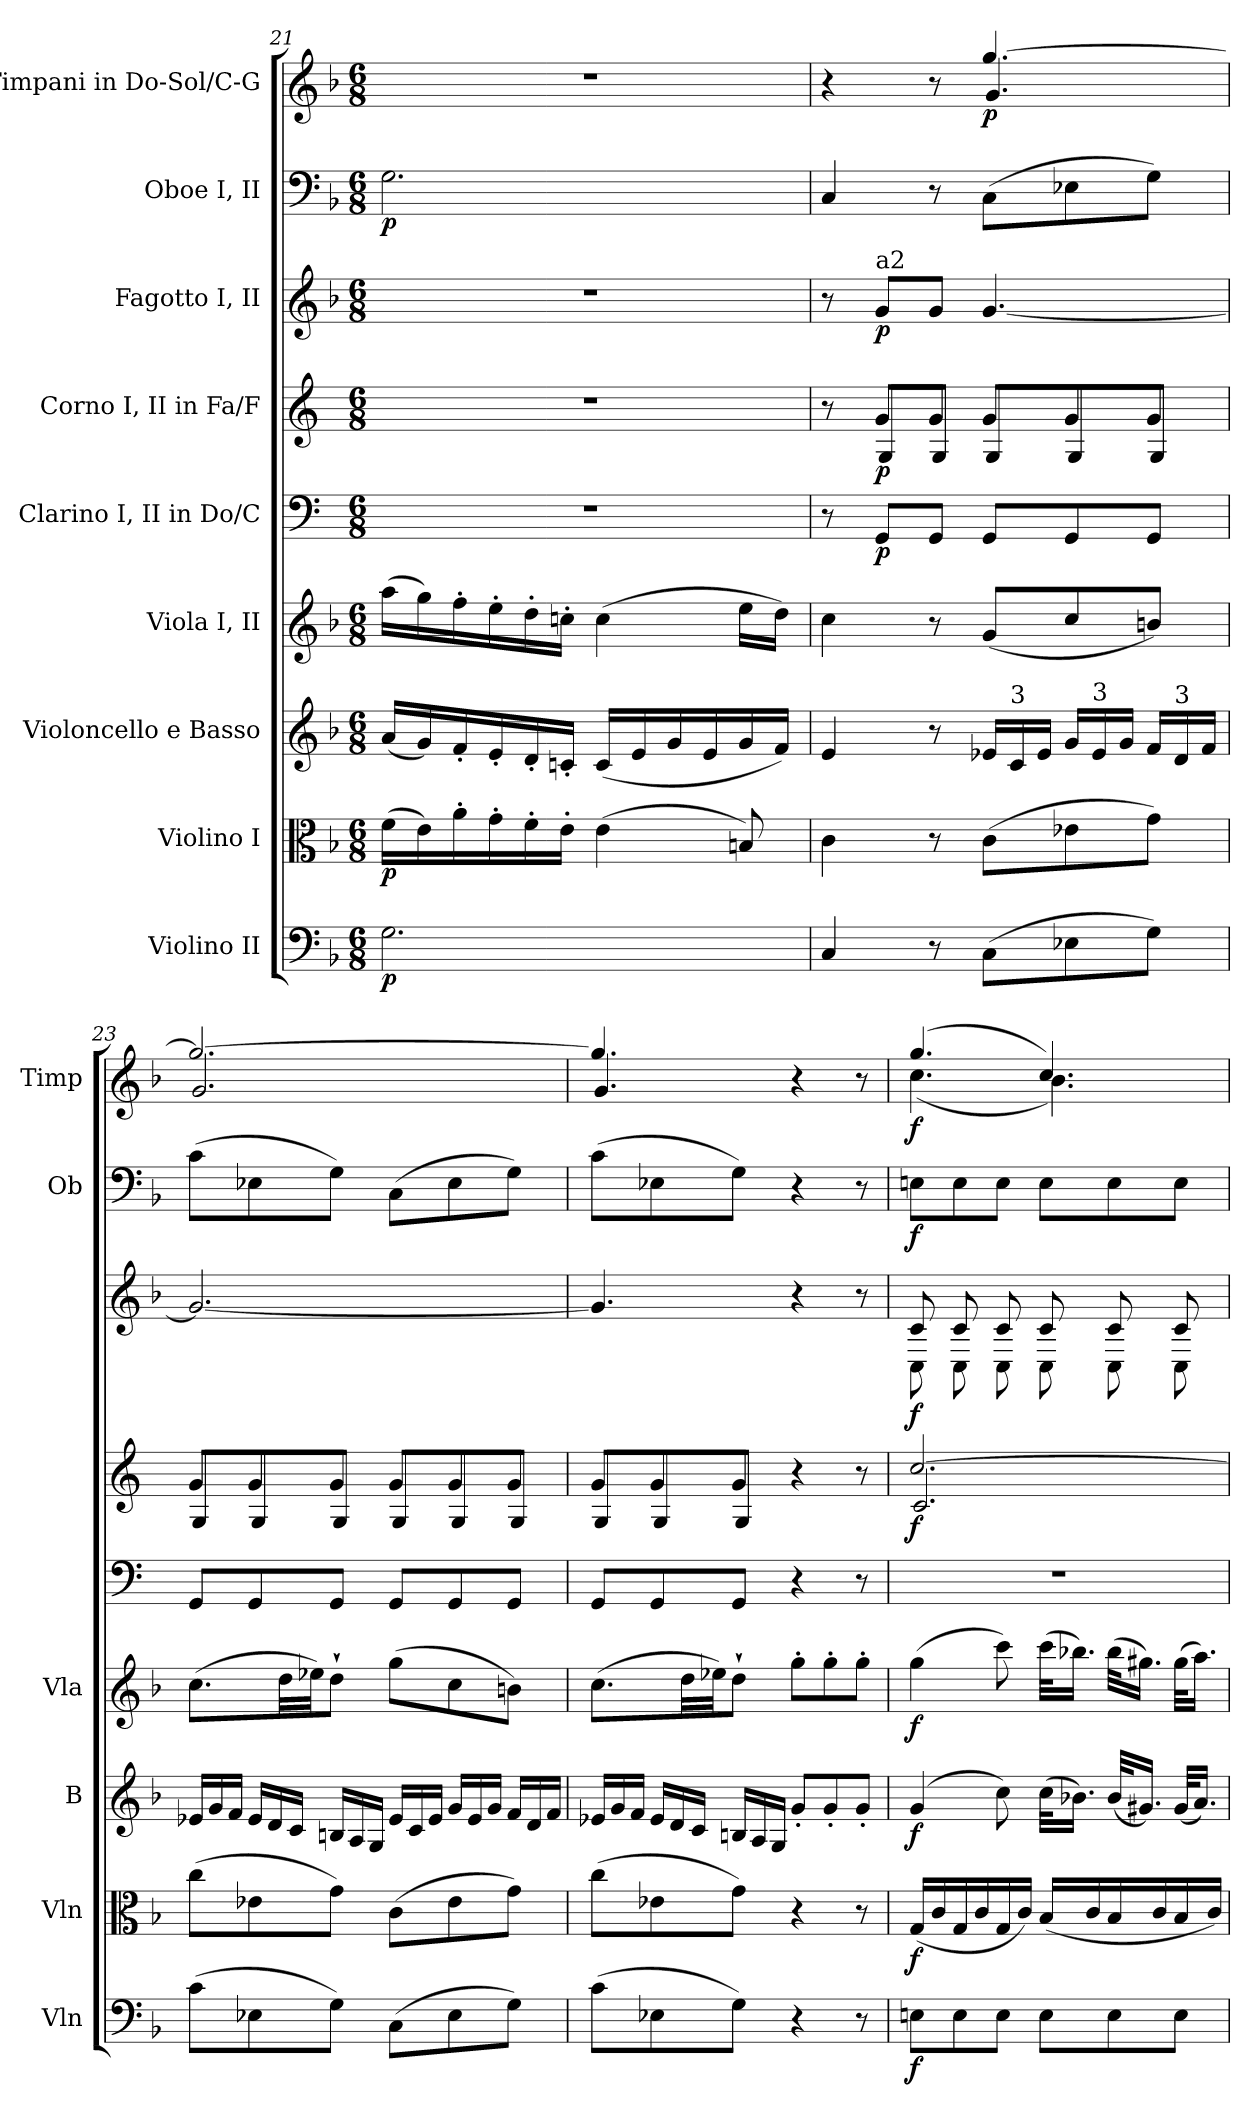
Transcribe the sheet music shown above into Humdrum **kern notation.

**kern	**dynam	**kern	**dynam	**kern	**dynam	**kern	**dynam	**kern	**dynam	**kern	**dynam	**kern	**dynam	**kern	**dynam	**kern	**dynam
*part9	*part9	*part8	*part8	*part7	*part7	*part6	*part6	*part5	*part5	*part4	*part4	*part3	*part3	*part2	*part2	*part1	*part1
*staff9	*staff9	*staff8	*staff8	*staff7	*staff7	*staff6	*staff6	*staff5	*staff5	*staff4	*staff4	*staff3	*staff3	*staff2	*staff2	*staff1	*staff1
*I"Violino II	*	*I"Violino I	*	*I"Violoncello e Basso	*	*I"Viola I, II	*	*I"Clarino I, II in Do/C	*	*I"Corno I, II in Fa/F	*	*I"Fagotto I, II	*	*I"Oboe I, II	*	*I"Timpani in Do-Sol/C-G	*
*I'Vln	*	*I'Vln	*	*I'B	*	*I'Vla	*	*	*	*	*	*	*	*I'Ob	*	*I'Timp	*
*clefF4	*	*clefC3	*	*clefG2	*	*clefG2	*	*clefF4	*	*clefG2	*	*clefG2	*	*clefF4	*	*clefG2	*
*	*	*	*	*	*	*	*	*	*	*ITrd1c2	*	*ITrd0c7	*	*	*	*	*
*k[b-]	*	*k[b-]	*	*k[b-]	*	*k[b-]	*	*k[]	*	*k[b-e-]	*	*k[b-]	*	*k[b-]	*	*k[b-]	*
*M6/8	*	*M6/8	*	*M6/8	*	*M6/8	*	*M6/8	*	*M6/8	*	*M6/8	*	*M6/8	*	*M6/8	*
=21	=21	=21	=21	=21	=21	=21	=21	=21	=21	=21	=21	=21	=21	=21	=21	=21	=21
2.G	p	(16fLL	p	(16aLL	.	(16aaLL	.	2.r	.	2.r	.	2.r	.	2.G	p	2.r	.
.	.	16e)	.	16g)	.	16gg)	.	.	.	.	.	.	.	.	.	.	.
.	.	16a'	.	16f'	.	16ff'	.	.	.	.	.	.	.	.	.	.	.
.	.	16g'	.	16e'	.	16ee'	.	.	.	.	.	.	.	.	.	.	.
.	.	16f'	.	16d'	.	16dd'	.	.	.	.	.	.	.	.	.	.	.
.	.	16e'JJ	.	16cn'JJ	.	16ccn'JJ	.	.	.	.	.	.	.	.	.	.	.
.	.	(4e	.	(16cLL	.	(4cc	.	.	.	.	.	.	.	.	.	.	.
.	.	.	.	16e	.	.	.	.	.	.	.	.	.	.	.	.	.
.	.	.	.	16g	.	.	.	.	.	.	.	.	.	.	.	.	.
.	.	.	.	16e	.	.	.	.	.	.	.	.	.	.	.	.	.
.	.	8Bn)	.	16g	.	16eeLL	.	.	.	.	.	.	.	.	.	.	.
.	.	.	.	16fJJ)	.	16ddJJ)	.	.	.	.	.	.	.	.	.	.	.
=22	=22	=22	=22	=22	=22	=22	=22	=22	=22	=22	=22	=22	=22	=22	=22	=22	=22
*	*	*	*	*	*	*	*	*	*	*^	*	*	*	*	*	*^	*
4C	.	4c	.	4e	.	4cc	.	8r	.	8r	8ryy	.	8r	.	4C	.	4r	4ryy	.
!	!	!	!	!	!	!	!	!	!	!	!	!	!LO:TX:a:t=a2	!	!	!	!	!	!
.	.	.	.	.	.	.	.	8GGL	p	8f/L	8F/L	p	8gL	p	.	.	.	.	.
8r	.	8r	.	8r	.	8r	.	8GGJ	.	8f/J	8F/J	.	8gJ	.	8r	.	8r	8ryy	.
*	*	*	*	*Xtuplet	*	*	*	*	*	*	*	*	*	*	*	*	*	*	*
(8CL	.	(8cL	.	24e-XLL	.	(8gL	.	8GGL	.	8f/L	8F/L	.	[4.g	.	(8CL	.	[4.gg	4.g/	p
!	!	!	!	!LO:TX:a:t=3	!	!	!	!	!	!	!	!	!	!	!	!	!	!	!
.	.	.	.	24c	.	.	.	.	.	.	.	.	.	.	.	.	.	.	.
.	.	.	.	24e-JJ	.	.	.	.	.	.	.	.	.	.	.	.	.	.	.
8E-X	.	8e-X	.	24gLL	.	8cc	.	8GG	.	8f/	8F/	.	.	.	8E-X	.	.	.	.
!	!	!	!	!LO:TX:a:t=3	!	!	!	!	!	!	!	!	!	!	!	!	!	!	!
.	.	.	.	24e-	.	.	.	.	.	.	.	.	.	.	.	.	.	.	.
.	.	.	.	24gJJ	.	.	.	.	.	.	.	.	.	.	.	.	.	.	.
8GJ)	.	8gJ)	.	24fLL	.	8bnJ)	.	8GGJ	.	8f/J	8F/J	.	.	.	8GJ)	.	.	.	.
!	!	!	!	!LO:TX:a:t=3	!	!	!	!	!	!	!	!	!	!	!	!	!	!	!
.	.	.	.	24d	.	.	.	.	.	.	.	.	.	.	.	.	.	.	.
.	.	.	.	24fJJ	.	.	.	.	.	.	.	.	.	.	.	.	.	.	.
=23	=23	=23	=23	=23	=23	=23	=23	=23	=23	=23	=23	=23	=23	=23	=23	=23	=23	=23	=23
(8cL	.	(8ccL	.	24e-XLL	.	(8.ccL	.	8GGL	.	8f/L	8F/L	.	2.g_	.	(8cL	.	2.gg_	2.g/	.
.	.	.	.	24g	.	.	.	.	.	.	.	.	.	.	.	.	.	.	.
.	.	.	.	24fJJ	.	.	.	.	.	.	.	.	.	.	.	.	.	.	.
8E-X	.	8e-X	.	24e-LL	.	.	.	8GG	.	8f/	8F/	.	.	.	8E-X	.	.	.	.
.	.	.	.	24d	.	.	.	.	.	.	.	.	.	.	.	.	.	.	.
.	.	.	.	.	.	32ddLL	.	.	.	.	.	.	.	.	.	.	.	.	.
.	.	.	.	24cJJ	.	.	.	.	.	.	.	.	.	.	.	.	.	.	.
.	.	.	.	.	.	32ee-XJJ)	.	.	.	.	.	.	.	.	.	.	.	.	.
8GJ)	.	8gJ)	.	24BnLL	.	8dd`J	.	8GGJ	.	8f/J	8F/J	.	.	.	8GJ)	.	.	.	.
.	.	.	.	24A	.	.	.	.	.	.	.	.	.	.	.	.	.	.	.
.	.	.	.	24GJJ	.	.	.	.	.	.	.	.	.	.	.	.	.	.	.
(8CL	.	(8cL	.	24e-LL	.	(8ggL	.	8GGL	.	8f/L	8F/L	.	.	.	(8CL	.	.	.	.
.	.	.	.	24c	.	.	.	.	.	.	.	.	.	.	.	.	.	.	.
.	.	.	.	24e-JJ	.	.	.	.	.	.	.	.	.	.	.	.	.	.	.
8E-	.	8e-	.	24gLL	.	8cc	.	8GG	.	8f/	8F/	.	.	.	8E-	.	.	.	.
.	.	.	.	24e-	.	.	.	.	.	.	.	.	.	.	.	.	.	.	.
.	.	.	.	24gJJ	.	.	.	.	.	.	.	.	.	.	.	.	.	.	.
8GJ)	.	8gJ)	.	24fLL	.	8bnJ)	.	8GGJ	.	8f/J	8F/J	.	.	.	8GJ)	.	.	.	.
.	.	.	.	24d	.	.	.	.	.	.	.	.	.	.	.	.	.	.	.
.	.	.	.	24fJJ	.	.	.	.	.	.	.	.	.	.	.	.	.	.	.
!!LO:LB:g=z	!!
=24	=24	=24	=24	=24	=24	=24	=24	=24	=24	=24	=24	=24	=24	=24	=24	=24	=24	=24	=24
(8cL	.	(8ccL	.	24e-XLL	.	(8.ccL	.	8GGL	.	8f/L	8F/L	.	4.g]	.	(8cL	.	4.gg]	4.g/	.
.	.	.	.	24g	.	.	.	.	.	.	.	.	.	.	.	.	.	.	.
.	.	.	.	24fJJ	.	.	.	.	.	.	.	.	.	.	.	.	.	.	.
8E-X	.	8e-X	.	24e-LL	.	.	.	8GG	.	8f/	8F/	.	.	.	8E-X	.	.	.	.
.	.	.	.	24d	.	.	.	.	.	.	.	.	.	.	.	.	.	.	.
.	.	.	.	.	.	32ddLL	.	.	.	.	.	.	.	.	.	.	.	.	.
.	.	.	.	24cJJ	.	.	.	.	.	.	.	.	.	.	.	.	.	.	.
.	.	.	.	.	.	32ee-XJJ)	.	.	.	.	.	.	.	.	.	.	.	.	.
8GJ)	.	8gJ)	.	24BnLL	.	8dd`J	.	8GGJ	.	8f/J	8F/J	.	.	.	8GJ)	.	.	.	.
.	.	.	.	24A	.	.	.	.	.	.	.	.	.	.	.	.	.	.	.
.	.	.	.	24GJJ	.	.	.	.	.	.	.	.	.	.	.	.	.	.	.
4r	.	4r	.	8g'L	.	8gg'L	.	4r	.	4r	4ryy	.	4r	.	4r	.	4r	4ryy	.
.	.	.	.	8g'	.	8gg'	.	.	.	.	.	.	.	.	.	.	.	.	.
8r	.	8r	.	8g'J	.	8gg'J	.	8r	.	8r	8ryy	.	8r	.	8r	.	8r	8ryy	.
=25	=25	=25	=25	=25	=25	=25	=25	=25	=25	=25	=25	=25	=25	=25	=25	=25	=25	=25	=25
*	*	*	*	*	*	*	*	*	*	*	*	*	*^	*	*	*	*	*	*
8EnL	f	(16GLL	f	(4g	f	(4gg	f	2.r	.	[2.b-	2.B-/	f	8c	8C	f	8EnL	f	(4.gg	(4.cc	f
.	.	16c	.	.	.	.	.	.	.	.	.	.	.	.	.	.	.	.	.	.
8E	.	16G	.	.	.	.	.	.	.	.	.	.	8c	8C	.	8E	.	.	.	.
.	.	16c	.	.	.	.	.	.	.	.	.	.	.	.	.	.	.	.	.	.
8EJ	.	16G	.	8cc)	.	8ccc)	.	.	.	.	.	.	8c	8C	.	8EJ	.	.	.	.
.	.	16cJJ)	.	.	.	.	.	.	.	.	.	.	.	.	.	.	.	.	.	.
8EL	.	(16B-LL	.	(32ccKLL	.	(32cccKLL	.	.	.	.	.	.	8c	8C	.	8EL	.	4.cc)	4.b-)	.
.	.	.	.	16.b-XJJ)	.	16.bb-XJJ)	.	.	.	.	.	.	.	.	.	.	.	.	.	.
.	.	16c	.	.	.	.	.	.	.	.	.	.	.	.	.	.	.	.	.	.
8E	.	16B-	.	(32b-KLL	.	(32bb-KLL	.	.	.	.	.	.	8c	8C	.	8E	.	.	.	.
.	.	.	.	16.g#XJJ)	.	16.gg#XJJ)	.	.	.	.	.	.	.	.	.	.	.	.	.	.
.	.	16c	.	.	.	.	.	.	.	.	.	.	.	.	.	.	.	.	.	.
8EJ	.	16B-	.	(32g#KLL	.	(32gg#KLL	.	.	.	.	.	.	8c	8C	.	8EJ	.	.	.	.
.	.	.	.	16.aJJ)	.	16.aaJJ)	.	.	.	.	.	.	.	.	.	.	.	.	.	.
.	.	16cJJ)	.	.	.	.	.	.	.	.	.	.	.	.	.	.	.	.	.	.
*	*	*	*	*	*	*	*	*	*	*v	*v	*	*	*	*	*	*	*v	*v	*
*	*	*	*	*	*	*	*	*	*	*	*	*v	*v	*	*	*	*	*
=	=	=	=	=	=	=	=	=	=	=	=	=	=	=	=	=	=
*-	*-	*-	*-	*-	*-	*-	*-	*-	*-	*-	*-	*-	*-	*-	*-	*-	*-
